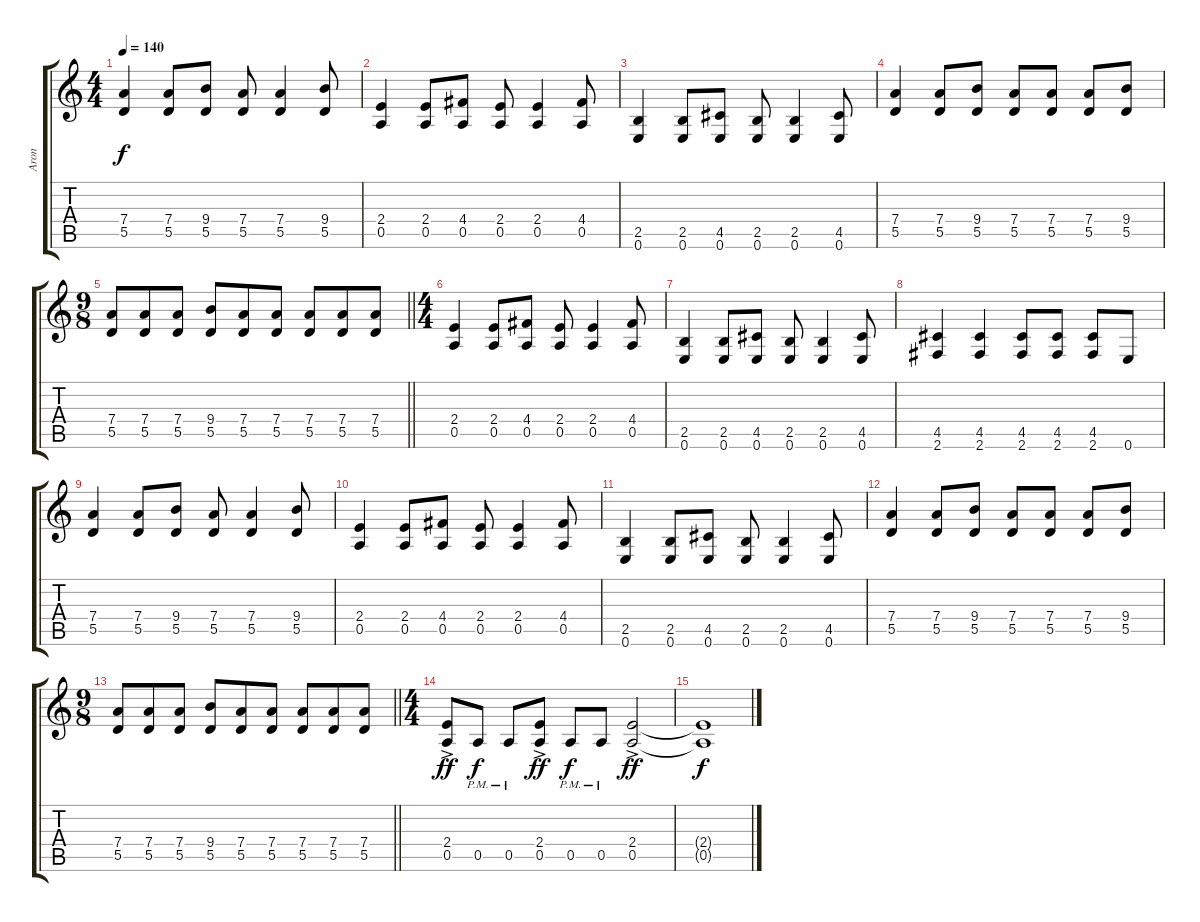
\track ("Aron" "Aron") {instrument distortionguitar}
\staff {score tabs}
\tuning (E4 B3 G3 D3 A2 E2) {hide}
\ts (4 4)
\tempo 140
\clef g2
\ks c
(7.4 5.5).4{dy f} (7.4 5.5).8 (9.4 5.5).8 (7.4 5.5).8 (7.4 5.5).4 (9.4 5.5).8 |
(2.4 0.5).4 (2.4 0.5).8 (4.4 0.5).8 (2.4 0.5).8 (2.4 0.5).4 (4.4 0.5).8 |
(2.5 0.6).4 (2.5 0.6).8 (4.5 0.6).8 (2.5 0.6).8 (2.5 0.6).4 (4.5 0.6).8 |
(7.4 5.5).4 (7.4 5.5).8 (9.4 5.5).8 (7.4 5.5).8 (7.4 5.5).8 (7.4 5.5).8 (9.4 5.5).8 |
\ts (9 8)
\barLineRight lightlight
(7.4 5.5).8 (7.4 5.5).8 (7.4 5.5).8 (9.4 5.5).8 (7.4 5.5).8 (7.4 5.5).8 (7.4 5.5).8 (7.4 5.5).8 (7.4 5.5).8 |
\ts (4 4)
(2.4 0.5).4 (2.4 0.5).8 (4.4 0.5).8 (2.4 0.5).8 (2.4 0.5).4 (4.4 0.5).8 |
(2.5 0.6).4 (2.5 0.6).8 (4.5 0.6).8 (2.5 0.6).8 (2.5 0.6).4 (4.5 0.6).8 |
(4.5 2.6).4 (4.5 2.6).4 (4.5 2.6).8 (4.5 2.6).8 (4.5 2.6).8 0.6.8 |
(7.4 5.5).4 (7.4 5.5).8 (9.4 5.5).8 (7.4 5.5).8 (7.4 5.5).4 (9.4 5.5).8 |
(2.4 0.5).4 (2.4 0.5).8 (4.4 0.5).8 (2.4 0.5).8 (2.4 0.5).4 (4.4 0.5).8 |
(2.5 0.6).4 (2.5 0.6).8 (4.5 0.6).8 (2.5 0.6).8 (2.5 0.6).4 (4.5 0.6).8 |
(7.4 5.5).4 (7.4 5.5).8 (9.4 5.5).8 (7.4 5.5).8 (7.4 5.5).8 (7.4 5.5).8 (9.4 5.5).8 |
\ts (9 8)
\barLineRight lightlight
(7.4 5.5).8 (7.4 5.5).8 (7.4 5.5).8 (9.4 5.5).8 (7.4 5.5).8 (7.4 5.5).8 (7.4 5.5).8 (7.4 5.5).8 (7.4 5.5).8 |
\ts (4 4)
(2.4{ac} 0.5{ac}).8{dy ff} 0.5{pm}.8{dy f} 0.5{pm}.8 (2.4{ac} 0.5{ac}).8{dy ff} 0.5{pm}.8{dy f} 0.5{pm}.8 (2.4{ac} 0.5{ac}).2{dy ff} |
(2.4{t} 0.5{t}).1{dy f}
